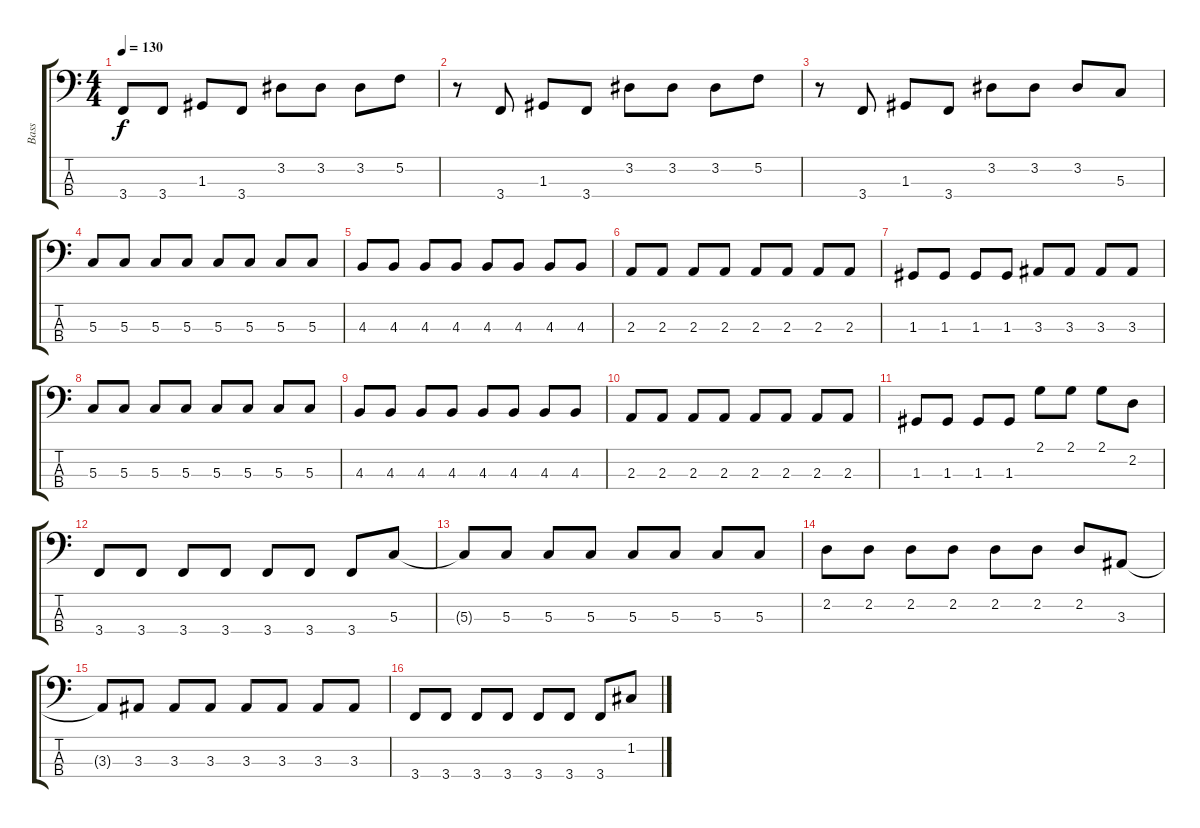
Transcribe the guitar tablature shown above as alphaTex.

\track ("Bass" "Bass") {instrument electricbassfinger}
\staff {score tabs}
\tuning (F2 C2 G1 D1) {hide}
\ts (4 4)
\tempo 130
\clef f4
\ks c
3.4.8{dy f} 3.4.8 1.3.8 3.4.8 3.2.8 3.2.8 3.2.8 5.2.8 |
r.8 3.4.8 1.3.8 3.4.8 3.2.8 3.2.8 3.2.8 5.2.8 |
r.8 3.4.8 1.3.8 3.4.8 3.2.8 3.2.8 3.2.8 5.3.8 |
5.3.8 5.3.8 5.3.8 5.3.8 5.3.8 5.3.8 5.3.8 5.3.8 |
4.3.8 4.3.8 4.3.8 4.3.8 4.3.8 4.3.8 4.3.8 4.3.8 |
2.3.8 2.3.8 2.3.8 2.3.8 2.3.8 2.3.8 2.3.8 2.3.8 |
1.3.8 1.3.8 1.3.8 1.3.8 3.3.8 3.3.8 3.3.8 3.3.8 |
5.3.8 5.3.8 5.3.8 5.3.8 5.3.8 5.3.8 5.3.8 5.3.8 |
4.3.8 4.3.8 4.3.8 4.3.8 4.3.8 4.3.8 4.3.8 4.3.8 |
2.3.8 2.3.8 2.3.8 2.3.8 2.3.8 2.3.8 2.3.8 2.3.8 |
1.3.8 1.3.8 1.3.8 1.3.8 2.1.8 2.1.8 2.1.8 2.2.8 |
3.4.8 3.4.8 3.4.8 3.4.8 3.4.8 3.4.8 3.4.8 5.3.8 |
5.3{t}.8 5.3.8 5.3.8 5.3.8 5.3.8 5.3.8 5.3.8 5.3.8 |
2.2.8 2.2.8 2.2.8 2.2.8 2.2.8 2.2.8 2.2.8 3.3.8 |
3.3{t}.8 3.3.8 3.3.8 3.3.8 3.3.8 3.3.8 3.3.8 3.3.8 |
3.4.8 3.4.8 3.4.8 3.4.8 3.4.8 3.4.8 3.4.8 1.2.8
